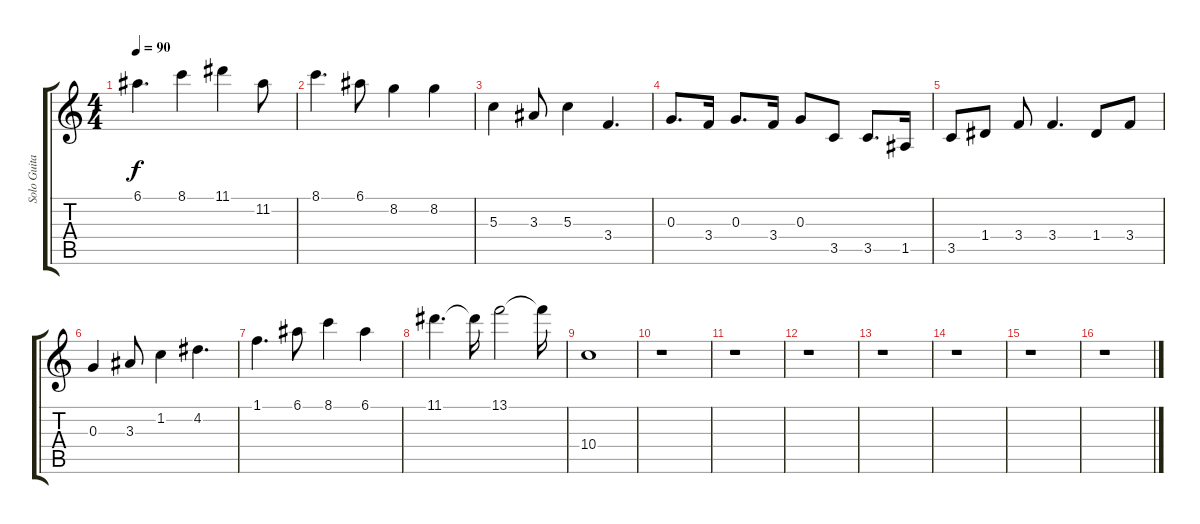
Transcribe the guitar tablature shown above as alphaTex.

\track ("Solo Guitar" "Solo Guita") {instrument overdrivenguitar}
\staff {score tabs}
\tuning (E4 B3 G3 D3 A2 E2) {hide}
\ts (4 4)
\tempo 90
\clef g2
\ks c
6.1.4{d dy f} 8.1.4 11.1.4 11.2.8 |
8.1.4{d} 6.1.8 8.2.4 8.2.4 |
5.3.4 3.3.8 5.3.4 3.4.4{d} |
0.3.8{d} 3.4.16 0.3.8{d} 3.4.16 0.3.8 3.5.8 3.5.8{d} 1.5.16 |
3.5.8 1.4.8 3.4.8 3.4.4{d} 1.4.8 3.4.8 |
0.3.4 3.3.8 1.2.4 4.2.4{d} |
1.1.4{d} 6.1.8 8.1.4 6.1.4 |
11.1.4{d} 11.1{t}.16 13.1.2 13.1{t}.16 |
10.4.1 |
r.1 |
r.1 |
r.1 |
r.1 |
r.1 |
r.1 |
r.1
